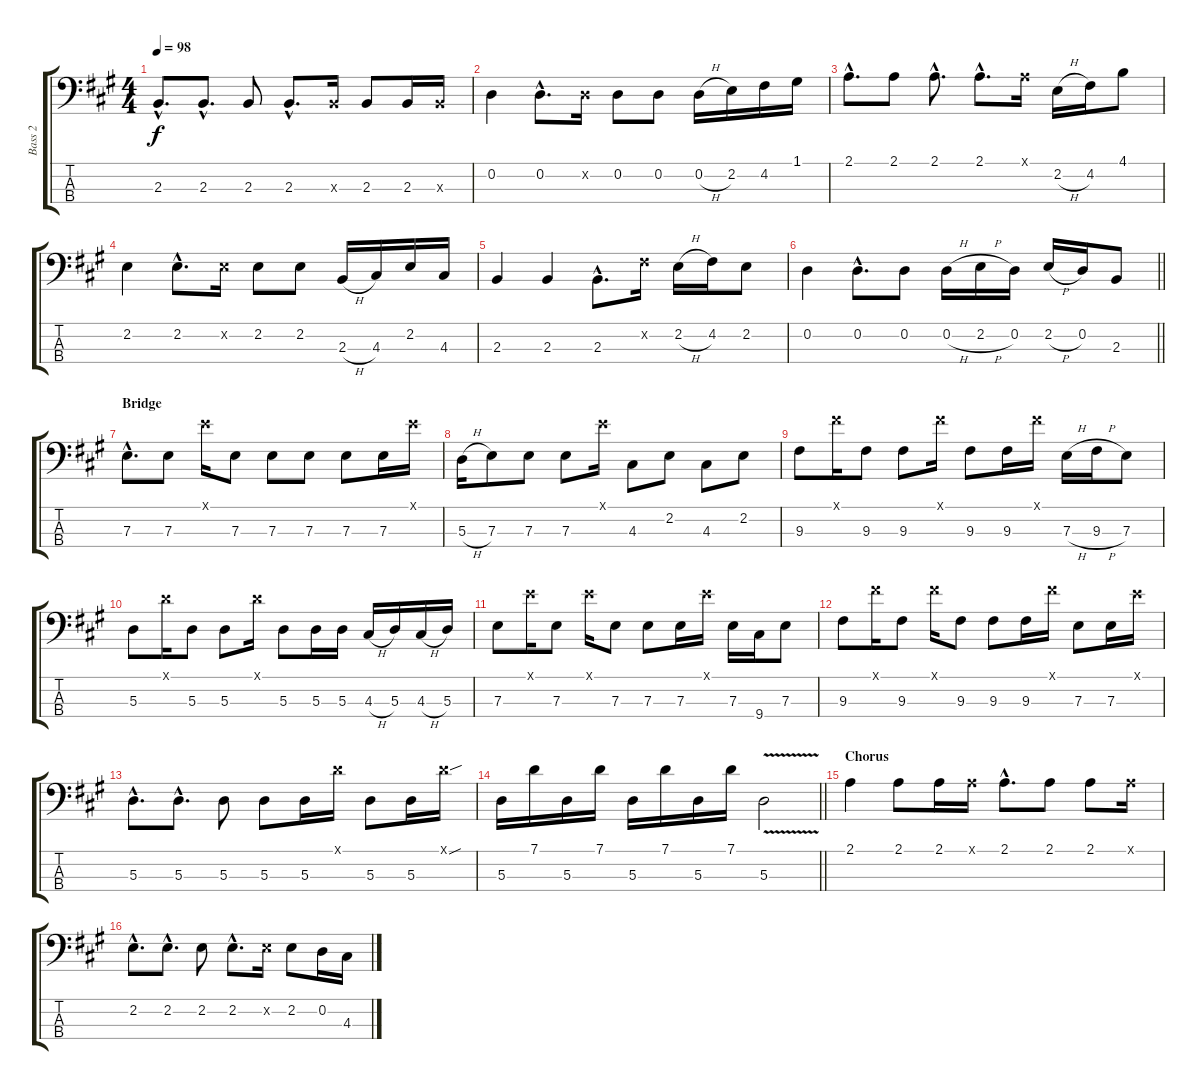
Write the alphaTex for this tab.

\track ("Bass 2" "Bass 2") {instrument electricbassfinger}
\staff {score tabs}
\tuning (G2 D2 A1 E1) {hide}
\ts (4 4)
\tempo 98
\clef f4
\ks a
2.3{hac}.8{d dy f} 2.3{hac}.8{d} 2.3.8 2.3{hac}.8{d} 2.3{x}.16 2.3.8 2.3.16 2.3{x}.16 |
0.2.4 0.2{hac}.8{d} 0.2{x}.16 0.2.8 0.2.8 0.2{h}.16 2.2.16 4.2.16 1.1.16 |
2.1{hac}.8{d} 2.1.8 2.1{hac}.8{d} 2.1{hac}.8{d} 2.1{x}.16 2.2{h}.16 4.2.16 4.1.8 |
2.2.4 2.2{hac}.8{d} 2.2{x}.16 2.2.8 2.2.8 2.3{h}.16 4.3.16 2.2.16 4.3.16 |
2.3.4 2.3.4 2.3{hac}.8{d} 4.2{x}.16 2.2{h}.16 4.2.16 2.2.8 |
\barLineRight lightlight
0.2.4 0.2{hac}.8{d} 0.2.8 0.2{h}.16 2.2{h}.16 0.2.16 2.2{h}.16 0.2.16 2.3.8 |
\section ("" "Bridge")
7.3{hac}.8{d} 7.3.8 9.1{x}.16 7.3.8 7.3.8 7.3.8 7.3.8 7.3.16 9.1{x}.16 |
5.3{h}.16 7.3.8 7.3.8 7.3.8 9.1{x}.16 4.3.8 2.2.8 4.3.8 2.2.8 |
9.3.8 11.1{x}.16 9.3.8 9.3.8 11.1{x}.16 9.3.8 9.3.16 11.1{x}.16 7.3{h}.16 9.3{h}.16 7.3.8 |
5.3.8 7.1{x}.16 5.3.8 5.3.8 7.1{x}.16 5.3.8 5.3.16 5.3.16 4.3{h}.16 5.3.16 4.3{h}.16 5.3.16 |
7.3.8 9.1{x}.16 7.3.8 9.1{x}.16 7.3.8 7.3.8 7.3.16 9.1{x}.16 7.3.16 9.4.16 7.3.8 |
9.3.8 11.1{x}.16 9.3.8 11.1{x}.16 9.3.8 9.3.8 9.3.16 11.1{x}.16 7.3.8 7.3.16 9.1{x}.16 |
5.3{hac}.8{d} 5.3{hac}.8{d} 5.3.8 5.3.8 5.3.16 7.1{x}.16 5.3.8 5.3.16 7.1{sou x}.16 |
\barLineRight lightlight
5.3.16 7.1.16 5.3.16 7.1.16 5.3.16 7.1.16 5.3.16 7.1.16 5.3{v}.2 |
\section ("" "Chorus")
2.1.4 2.1.8 2.1.16 2.1{x}.16 2.1{hac}.8{d} 2.1.8 2.1.8 2.1{x}.16 |
2.2{hac}.8{d} 2.2{hac}.8{d} 2.2.8 2.2{hac}.8{d} 2.2{x}.16 2.2.8 0.2.16 4.3.16
